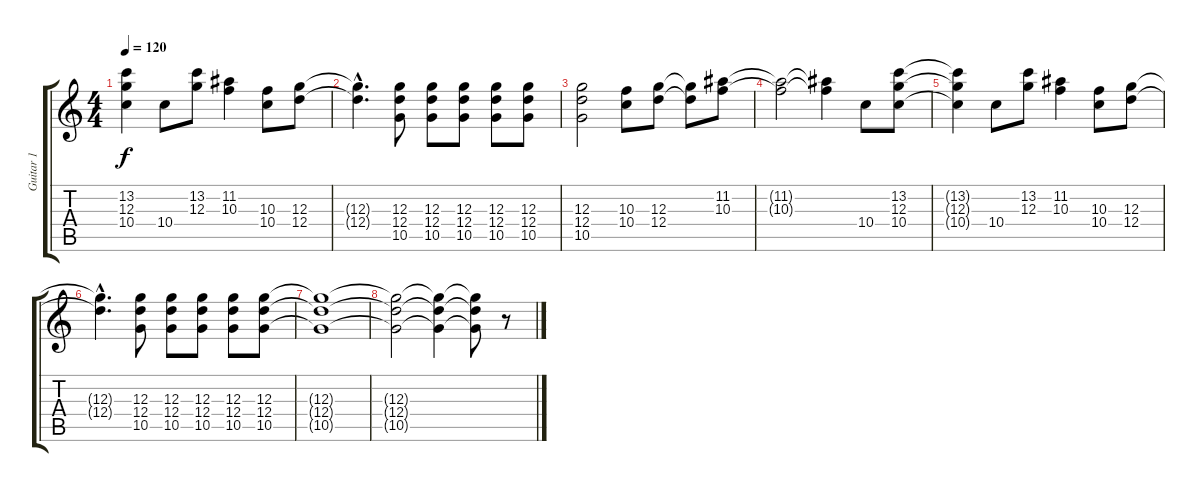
\track ("Guitar 1" "Guitar 1") {instrument overdrivenguitar}
\staff {score tabs}
\tuning (E4 B3 G3 D3 A2 E2) {hide}
\ts (4 4)
\tempo 120
\clef g2
\ks c
(13.2{t} 12.3{t} 10.4{t}).4{dy f} 10.4.8 (13.2 12.3).8 (11.2 10.3).4 (10.3 10.4).8 (12.3 12.4).8 |
(12.3{hac t} 12.4{hac t}).4{d} (12.3 12.4 10.5).8 (12.3 12.4 10.5).8 (12.3 12.4 10.5).8 (12.3 12.4 10.5).8 (12.3 12.4 10.5).8 |
(12.3 12.4 10.5).2 (10.3 10.4).8 (12.3 12.4).8 (12.3{t} 12.4{t}).8 (11.2 10.3).8 |
(11.2{t} 10.3{t}).2 (11.2{t} 10.3{t}).4 10.4.8 (13.2 12.3 10.4).8 |
(13.2{t} 12.3{t} 10.4{t}).4 10.4.8 (13.2 12.3).8 (11.2 10.3).4 (10.3 10.4).8 (12.3 12.4).8 |
(12.3{hac t} 12.4{hac t}).4{d} (12.3 12.4 10.5).8 (12.3 12.4 10.5).8 (12.3 12.4 10.5).8 (12.3 12.4 10.5).8 (12.3 12.4 10.5).8 |
(12.3{t} 12.4{t} 10.5{t}).1 |
(12.3{t} 12.4{t} 10.5{t}).2 (12.3{t} 12.4{t} 10.5{t}).4 (12.3{t} 12.4{t} 10.5{t}).8 r.8
